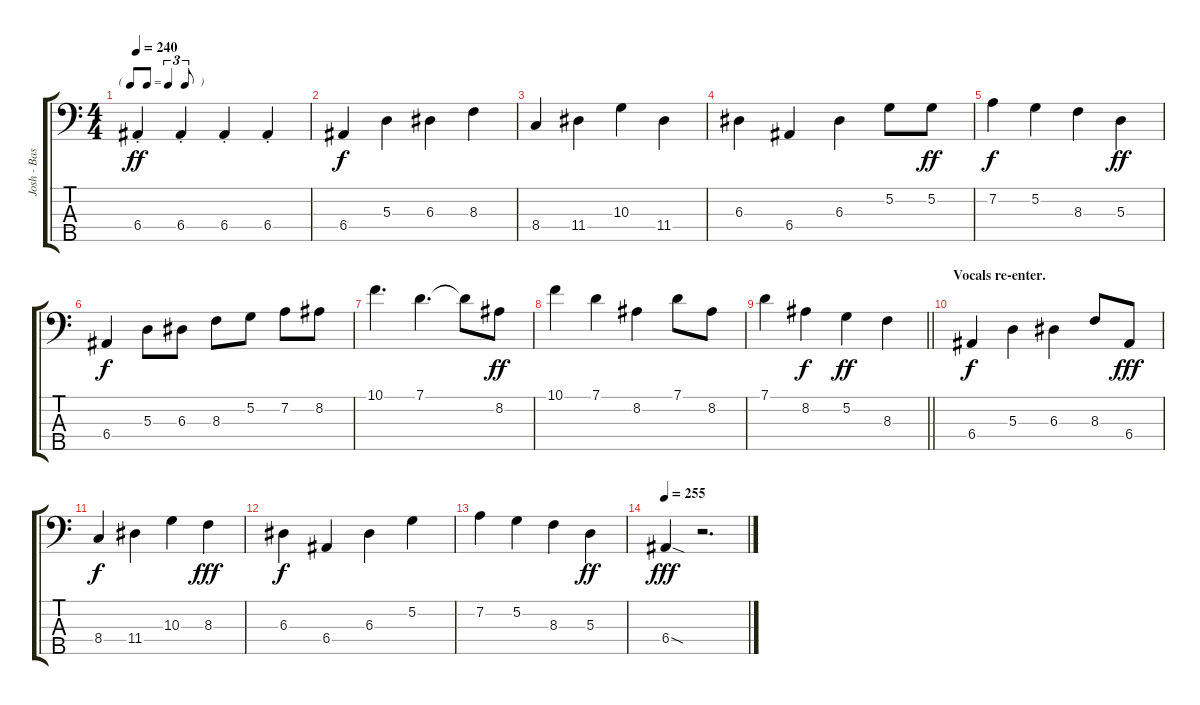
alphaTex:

\track ("Josh - Bass" "Josh - Bas") {instrument electricbassfinger}
\staff {score tabs}
\tuning (G2 D2 A1 E1 B0) {hide}
\ts (4 4)
\tf triplet8th
\tempo 240
\clef f4
\ks c
6.4{st}.4{dy ff} 6.4{st}.4 6.4{st}.4 6.4{st}.4 |
6.4.4{dy f} 5.3.4 6.3.4 8.3.4 |
8.4.4 11.4.4 10.3.4 11.4.4 |
6.3.4 6.4.4 6.3.4 5.2.8 5.2.8{dy ff} |
7.2.4{dy f} 5.2.4 8.3.4 5.3.4{dy ff} |
6.4.4{dy f} 5.3.8 6.3.8 8.3.8 5.2.8 7.2.8 8.2.8 |
10.1.4{d} 7.1.4{d} 7.1{t}.8 8.2.8{dy ff} |
10.1.4 7.1.4 8.2.4 7.1.8 8.2.8 |
\barLineRight lightlight
7.1.4 8.2.4{dy f} 5.2.4{dy ff} 8.3.4 |
\section ("" "Vocals re-enter.")
6.4.4{dy f} 5.3.4 6.3.4 8.3.8 6.4.8{dy fff} |
8.4.4{dy f} 11.4.4 10.3.4 8.3.4{dy fff} |
6.3.4{dy f} 6.4.4 6.3.4 5.2.4 |
7.2.4 5.2.4 8.3.4 5.3.4{dy ff} |
\tempo 255
6.4{sod}.4{dy fff} r.2{d}
